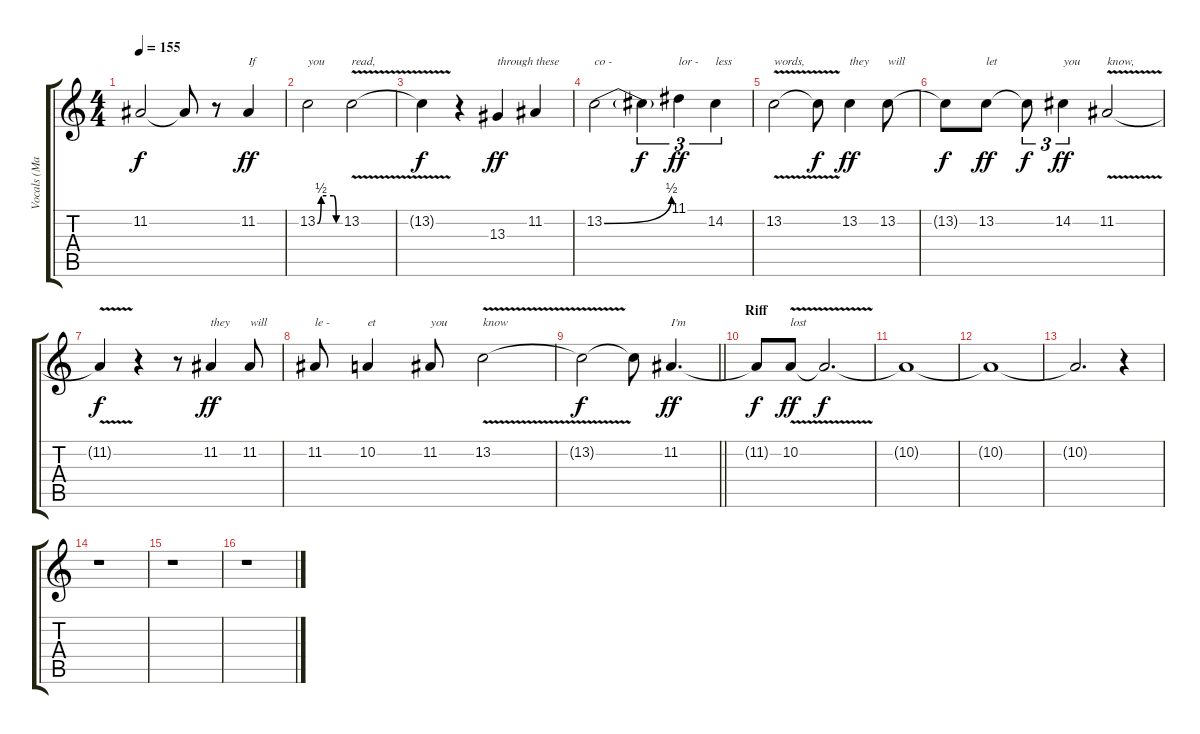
\track ("Vocals (Marcela)" "Vocals (Ma") {instrument lead6voice}
\staff {score tabs}
\tuning (E4 B3 G3 D3 A2 E2) {hide}
\ts (4 4)
\tempo 155
\clef g2
\ks c
11.2{t}.2{dy f} 11.2{t}.8 r.8 11.2.4{txt "If" dy ff volume 16} |
13.2{be (custom 0 0 10 2 43 2 50 0 60 0)}.2{txt "you"} 13.2{v}.2{txt "read,"} |
13.2{t}.4{dy f} r.4 13.3.4{txt "through these" dy ff} 11.2.4 |
13.2{be (bend 0 0 60 2)}.2{txt "co -"} 13.2{t}.4{tu (3 2) dy f} 11.1.4{tu (3 2) txt "lor -" dy ff} 14.2.4{tu (3 2) txt "less"} |
13.2{v}.2{txt "words,"} 13.2{t}.8{dy f} 13.2.4{txt "they" dy ff} 13.2.8{txt "will"} |
13.2{t}.8{dy f} 13.2.8{txt "let" dy ff} 13.2{t}.8{tu (3 2) dy f} 14.2.4{tu (3 2) txt "you" dy ff} 11.2{v}.2{txt "know,"} |
11.2{t}.4{dy f} r.4 r.8 11.2.4{txt "they" dy ff} 11.2.8{txt "will"} |
11.2.8{txt "le -"} 10.2.4{txt "et"} 11.2.8{txt "you"} 13.2{v}.2{txt "know"} |
\barLineRight lightlight
13.2{t}.2{dy f} 13.2{t}.8 11.2.4{d txt "I'm" dy ff} |
\section ("" "Riff")
11.2{t}.8{dy f} 10.2{v}.8{txt "lost" dy ff} 10.2{t}.2{d dy f} |
10.2{t}.1 |
10.2{t}.1 |
10.2{t}.2{d} r.4 |
r.1 |
r.1 |
r.1
